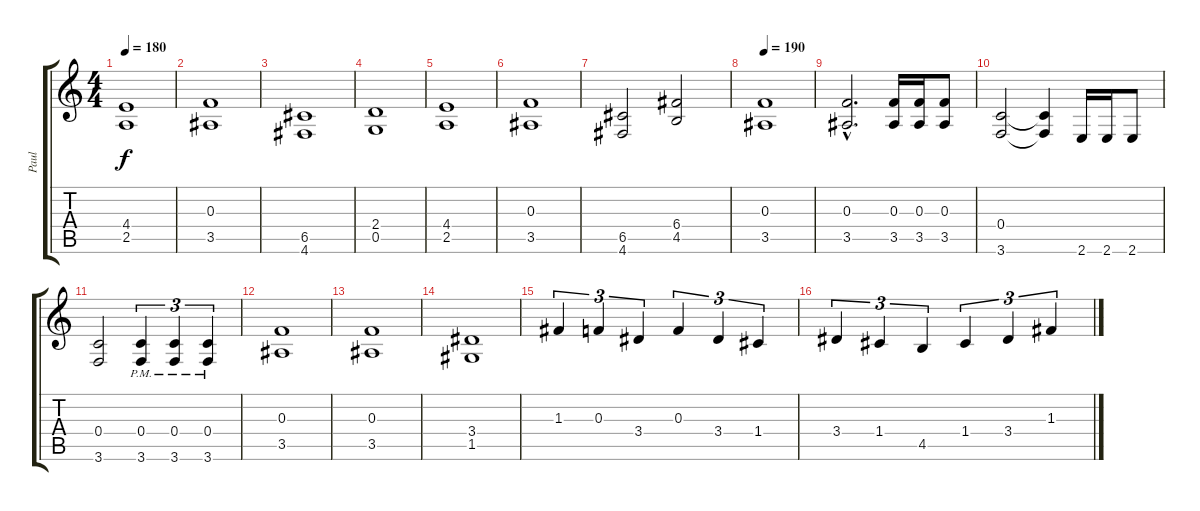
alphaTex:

\track ("Paul" "Paul") {instrument distortionguitar}
\staff {score tabs}
\tuning (D4 A3 F3 C3 G2 D2) {hide}
\ts (4 4)
\tempo 180
\clef g2
\ks c
(4.4 2.5).1{dy f} |
(0.3 3.5).1 |
(6.5 4.6).1 |
(2.4 0.5).1 |
(4.4 2.5).1 |
(0.3 3.5).1 |
(6.5 4.6).2 (6.4 4.5).2 |
\tempo 190
(0.3 3.5).1 |
(0.3{hac} 3.5{hac}).2{d} (0.3 3.5).16 (0.3 3.5).16 (0.3 3.5).8 |
(0.4 3.6).2 (0.4{t} 3.6{t}).4 2.6.16 2.6.16 2.6.8 |
(0.4 3.6).2 (0.4{pm} 3.6{pm}).4{tu (3 2)} (0.4{pm} 3.6).4{tu (3 2)} (0.4{pm} 3.6).4{tu (3 2)} |
(0.3 3.5).1 |
(0.3 3.5).1 |
(3.4 1.5).1 |
1.3.4{tu (3 2)} 0.3.4{tu (3 2)} 3.4.4{tu (3 2)} 0.3.4{tu (3 2)} 3.4.4{tu (3 2)} 1.4.4{tu (3 2)} |
3.4.4{tu (3 2)} 1.4.4{tu (3 2)} 4.5.4{tu (3 2)} 1.4.4{tu (3 2)} 3.4.4{tu (3 2)} 1.3.4{tu (3 2)}
